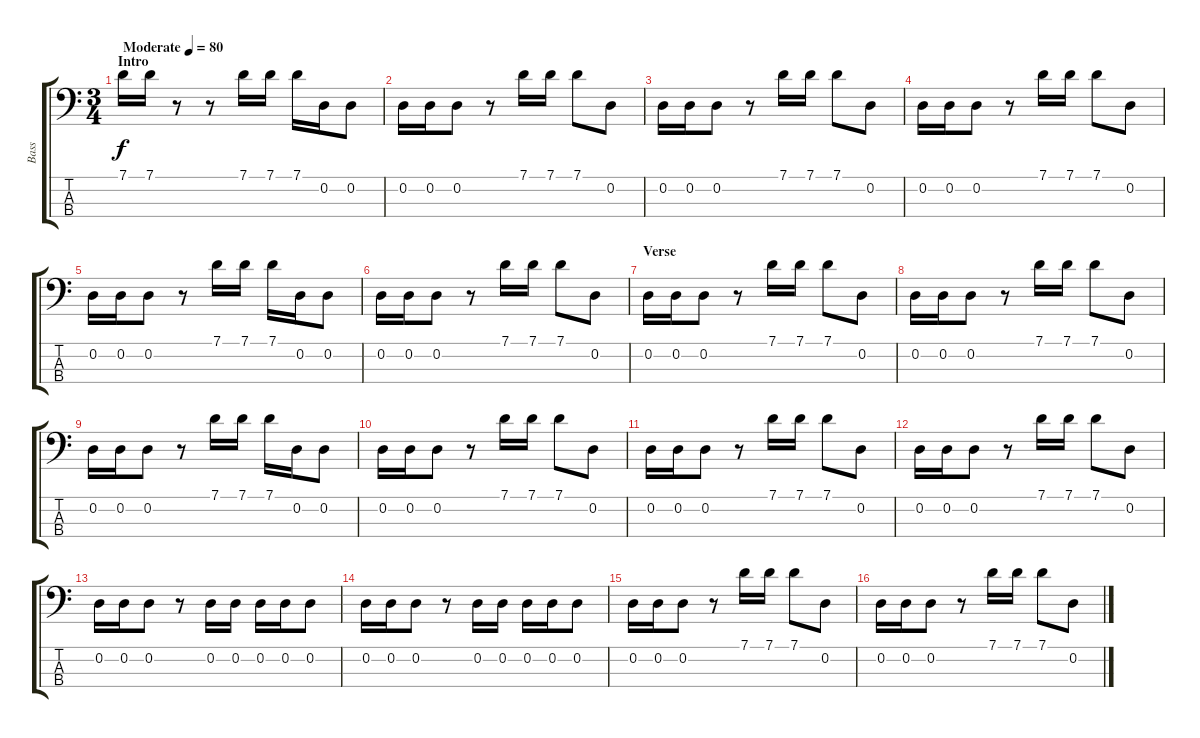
\track ("Bass " "Bass ") {instrument electricbassfinger}
\staff {score tabs}
\tuning (G2 D2 A1 E1) {hide}
\ts (3 4)
\section ("" "Intro")
\tempo (80 "Moderate")
\clef f4
\ks c
7.1.16{dy f instrument electricbassfinger} 7.1.16 r.8 r.8 7.1.16 7.1.16 7.1.16 0.2.16 0.2.8 |
0.2.16 0.2.16 0.2.8 r.8 7.1.16 7.1.16 7.1.8 0.2.8 |
0.2.16 0.2.16 0.2.8 r.8 7.1.16 7.1.16 7.1.8 0.2.8 |
0.2.16 0.2.16 0.2.8 r.8 7.1.16 7.1.16 7.1.8 0.2.8 |
0.2.16 0.2.16 0.2.8 r.8 7.1.16 7.1.16 7.1.16 0.2.16 0.2.8 |
0.2.16 0.2.16 0.2.8 r.8 7.1.16 7.1.16 7.1.8 0.2.8 |
\section ("" "Verse")
0.2.16 0.2.16 0.2.8 r.8 7.1.16 7.1.16 7.1.8 0.2.8 |
0.2.16 0.2.16 0.2.8 r.8 7.1.16 7.1.16 7.1.8 0.2.8 |
0.2.16 0.2.16 0.2.8 r.8 7.1.16 7.1.16 7.1.16 0.2.16 0.2.8 |
0.2.16 0.2.16 0.2.8 r.8 7.1.16 7.1.16 7.1.8 0.2.8 |
0.2.16 0.2.16 0.2.8 r.8 7.1.16 7.1.16 7.1.8 0.2.8 |
0.2.16 0.2.16 0.2.8 r.8 7.1.16 7.1.16 7.1.8 0.2.8 |
0.2.16 0.2.16 0.2.8 r.8 0.2.16 0.2.16 0.2.16 0.2.16 0.2.8 |
0.2.16 0.2.16 0.2.8 r.8 0.2.16 0.2.16 0.2.16 0.2.16 0.2.8 |
0.2.16 0.2.16 0.2.8 r.8 7.1.16 7.1.16 7.1.8 0.2.8 |
0.2.16 0.2.16 0.2.8 r.8 7.1.16 7.1.16 7.1.8 0.2.8
